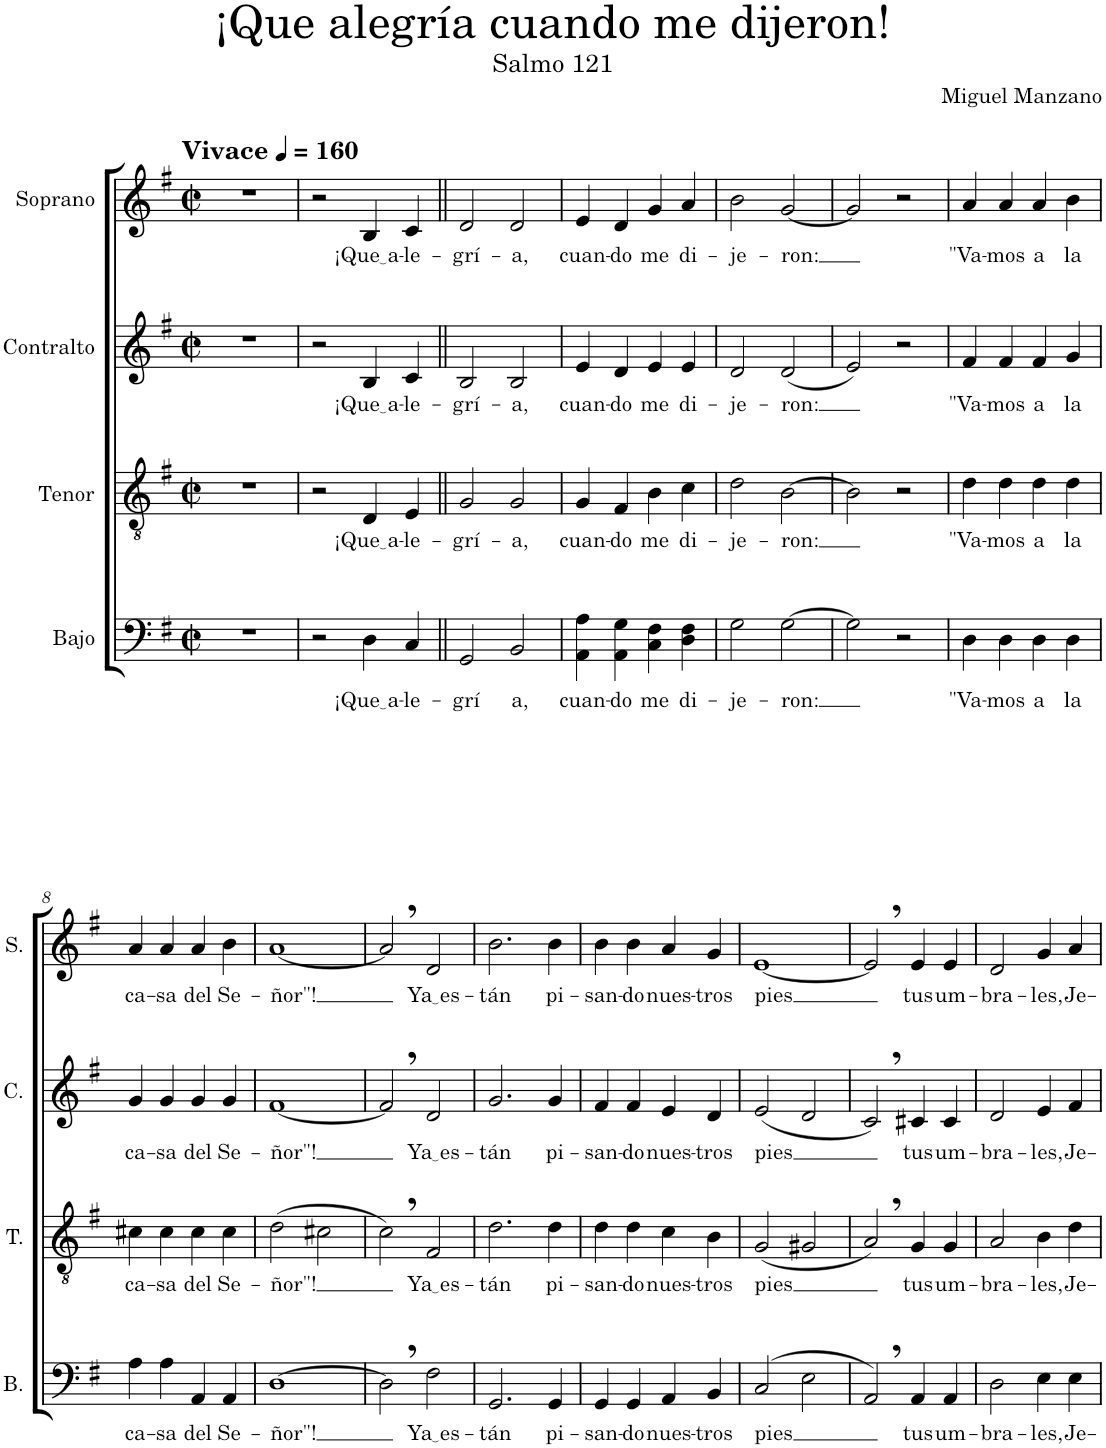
**kern	**text	**kern	**text	**kern	**text	**kern	**text	**harte
*part4	*part4	*part3	*part3	*part2	*part2	*part1	*part1	*part1
*staff4	*staff4	*staff3	*staff3	*staff2	*staff2	*staff1	*staff1	*
*I"Bajo	*	*I"Tenor	*	*I"Contralto	*	*I"Soprano	*	*
*I'B.	*	*I'T.	*	*I'C.	*	*I'S.	*	*
*clefF4	*	*clefGv2	*	*clefG2	*	*clefG2	*	*
*k[f#]	*	*k[f#]	*	*k[f#]	*	*k[f#]	*	*
*M2/2	*	*M2/2	*	*M2/2	*	*M2/2	*	*
*met(c|)	*	*met(c|)	*	*met(c|)	*	*met(c|)	*	*
*MM160	*	*MM160	*	*MM160	*	*MM160	*	*
=1	=1	=1	=1	=1	=1	=1	=1	=1
!	!	!	!	!	!	!LO:TX:a:B:t=Vivace	!	!
1r	.	1r	.	1r	.	1r	.	G:maj
=2	=2	=2	=2	=2	=2	=2	=2	=2
2r	.	2r	.	2r	.	2r	.	.
!	!LO:LY:b	!	!LO:LY:b	!	!LO:LY:b	!	!LO:LY:b	!
4D\	¡Que a	4D/	¡Que a	4B/	¡Que a	4B/	¡Que a	.
!	!LO:LY:b	!	!LO:LY:b	!	!LO:LY:b	!	!LO:LY:b	!
4C/	-le-	4E/	-le-	4c/	-le-	4c/	-le-	.
=3||	=3||	=3||	=3||	=3||	=3||	=3||	=3||	=3||
!	!LO:LY:b	!	!LO:LY:b	!	!LO:LY:b	!	!LO:LY:b	!
2GG/	-grí	2G/	-grí-	2B/	-grí-	2d/	-grí-	.
!	!LO:LY:b	!	!LO:LY:b	!	!LO:LY:b	!	!LO:LY:b	!
2BB/	-a,	2G/	-a,	2B/	-a,	2d/	-a,	.
=4	=4	=4	=4	=4	=4	=4	=4	=4
!	!LO:LY:b	!	!LO:LY:b	!	!LO:LY:b	!	!LO:LY:b	!LO:H:kt=m7
4AA\ 4A\	cuan-	4G/	cuan-	4e/	cuan-	4e/	cuan-	A:min7
!	!LO:LY:b	!	!LO:LY:b	!	!LO:LY:b	!	!LO:LY:b	!
4AA\ 4G\	-do	4F#/	-do	4d/	-do	4d/	-do	.
!	!LO:LY:b	!	!LO:LY:b	!	!LO:LY:b	!	!LO:LY:b	!LO:H:kt=7
4C\ 4F#\	me	4B\	me	4e/	me	4g/	me	D:7
!	!LO:LY:b	!	!LO:LY:b	!	!LO:LY:b	!	!LO:LY:b	!
4D\ 4F#\	di-	4c\	di-	4e/	di-	4a/	di-	.
=5	=5	=5	=5	=5	=5	=5	=5	=5
!	!LO:LY:b	!	!LO:LY:b	!	!LO:LY:b	!	!LO:LY:b	!
2G\	-je-	2d\	-je-	2d/	-je-	2b\	-je-	G:maj
!	!LO:LY:b	!	!LO:LY:b	!	!LO:LY:b	!	!LO:LY:b	!
[2G\	-ron:	[2B\	-ron:	(2d/	-ron:	[2g/	-ron:	.
=6	=6	=6	=6	=6	=6	=6	=6	=6
!	!	!	!	!	!	!	!	!LO:H:kt=m
2G\]	.	2B\]	.	2e/)	.	2g/]	.	E:min
!	!	!	!	!	!	!	!	!LO:H:kt=7
2r	.	2r	.	2r	.	2r	.	A:7
=7	=7	=7	=7	=7	=7	=7	=7	=7
!	!LO:LY:b	!	!LO:LY:b	!	!LO:LY:b	!	!LO:LY:b	!
4D\	"Va-	4d\	"Va-	4f#/	"Va-	4a/	"Va-	D:maj
!	!LO:LY:b	!	!LO:LY:b	!	!LO:LY:b	!	!LO:LY:b	!
4D\	-mos	4d\	-mos	4f#/	-mos	4a/	-mos	.
!	!LO:LY:b	!	!LO:LY:b	!	!LO:LY:b	!	!LO:LY:b	!
4D\	a	4d\	a	4f#/	a	4a/	a	.
!	!LO:LY:b	!	!LO:LY:b	!	!LO:LY:b	!	!LO:LY:b	!
4D\	la	4d\	la	4g/	la	4b\	la	.
!!LO:LB:g=z
=8	=8	=8	=8	=8	=8	=8	=8	=8
!	!LO:LY:b	!	!LO:LY:b	!	!LO:LY:b	!	!LO:LY:b	!LO:H:kt=7
4A\	ca-	4c#X\	ca-	4g/	ca-	4a/	ca-	A:7
!	!LO:LY:b	!	!LO:LY:b	!	!LO:LY:b	!	!LO:LY:b	!
4A\	-sa	4c#\	-sa	4g/	-sa	4a/	-sa	.
!	!LO:LY:b	!	!LO:LY:b	!	!LO:LY:b	!	!LO:LY:b	!
4AA/	del	4c#\	del	4g/	del	4a/	del	.
!	!LO:LY:b	!	!LO:LY:b	!	!LO:LY:b	!	!LO:LY:b	!
4AA/	Se-	4c#\	Se-	4g/	Se-	4b\	Se-	.
=9	=9	=9	=9	=9	=9	=9	=9	=9
!	!LO:LY:b	!	!LO:LY:b	!	!LO:LY:b	!	!LO:LY:b	!
[1D	-ñor"!	(2d\	-ñor"!	[1f#	-ñor"!	[1a	-ñor"!	D:maj
.	.	2c#X\	.	.	.	.	.	.
=10	=10	=10	=10	=10	=10	=10	=10	=10
!	!	!	!	!	!	!	!	!LO:H:kt=7
2D,\]	.	2c,\)	.	2f#,/]	.	2a,/]	.	D:7
!	!LO:LY:b	!	!LO:LY:b	!	!LO:LY:b	!	!LO:LY:b	!
2F#\	Ya es	2F#/	Ya es	2d/	Ya es	2d/	Ya es	.
=11	=11	=11	=11	=11	=11	=11	=11	=11
!	!LO:LY:b	!	!LO:LY:b	!	!LO:LY:b	!	!LO:LY:b	!LO:H:kt=7
2.GG/	-tán	2.d\	-tán	2.g/	-tán	2.b\	-tán	G:7
!	!LO:LY:b	!	!LO:LY:b	!	!LO:LY:b	!	!LO:LY:b	!
4GG/	pi-	4d\	pi-	4g/	pi-	4b\	pi-	.
=12	=12	=12	=12	=12	=12	=12	=12	=12
!	!LO:LY:b	!	!LO:LY:b	!	!LO:LY:b	!	!LO:LY:b	!
4GG/	-san-	4d\	-san-	4f#/	-san-	4b\	-san-	.
!	!LO:LY:b	!	!LO:LY:b	!	!LO:LY:b	!	!LO:LY:b	!
4GG/	-do	4d\	-do	4f#/	-do	4b\	-do	.
!	!LO:LY:b	!	!LO:LY:b	!	!LO:LY:b	!	!LO:LY:b	!
4AA/	nues-	4c\	nues-	4e/	nues-	4a/	nues-	.
!	!LO:LY:b	!	!LO:LY:b	!	!LO:LY:b	!	!LO:LY:b	!
4BB/	-tros	4B\	-tros	4d/	-tros	4g/	-tros	.
=13	=13	=13	=13	=13	=13	=13	=13	=13
!	!LO:LY:b	!	!LO:LY:b	!	!LO:LY:b	!	!LO:LY:b	!
*	*	*	*	*	*	*^	*	*
(2C/	pies	(2G/	pies	(2e/	pies	[1e	2ryy	pies	C:maj
!	!	!	!	!	!	!	!	!	!LO:H:kt=7
2E\	.	2G#X/	.	2d/	.	.	2ryy	.	E:7
=14	=14	=14	=14	=14	=14	=14	=14	=14	=14
!	!	!	!	!	!	!	!	!	!LO:H:kt=m
*	*	*	*	*	*	*v	*v	*	*
2AA,/)	.	2A,/)	.	2c,/)	.	2e,/]	.	A:min
!	!LO:LY:b	!	!LO:LY:b	!	!LO:LY:b	!	!LO:LY:b	!LO:H:kt=7
4AA/	tus	4G/	tus	4c#X/	tus	4e/	tus	A:7
!	!LO:LY:b	!	!LO:LY:b	!	!LO:LY:b	!	!LO:LY:b	!
4AA/	um-	4G/	um-	4c#/	um-	4e/	um-	.
=15	=15	=15	=15	=15	=15	=15	=15	=15
!	!LO:LY:b	!	!LO:LY:b	!	!LO:LY:b	!	!LO:LY:b	!
2D\	-bra-	2A/	-bra-	2d/	-bra-	2d/	-bra-	D:maj
!	!LO:LY:b	!	!LO:LY:b	!	!LO:LY:b	!	!LO:LY:b	!LO:H:kt=m7
4E\	-les,	4B\	-les,	4e/	-les,	4g/	-les,	E:min7
!	!LO:LY:b	!	!LO:LY:b	!	!LO:LY:b	!	!LO:LY:b	!
4E\	Je-	4d\	Je-	4f#/	Je-	4a/	Je-	.
=	=	=	=	=	=	=	=	=
*-	*-	*-	*-	*-	*-	*-	*-	*-
